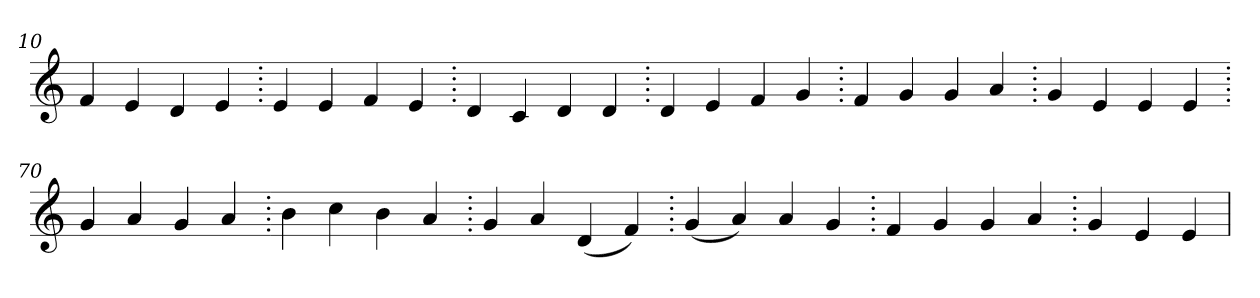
**kern
*part1
*staff1
*clefG2
=10.
4f
4e
4d
4e
=20.
4e
4e
4f
4e
=30.
4d
4c
4d
4d
=40.
4d
4e
4f
4g
=50.
4f
4g
4g
4a
=60.
4g
4e
4e
4e
=70.
4g
4a
4g
4a
=80.
4b
4cc
4b
4a
=90.
4g
4a
(>4d
4f)
=100.
(>4g
4a)
4a
4g
=110.
4f
4g
4g
4a
=120.
4g
4e
4e
=
*-
